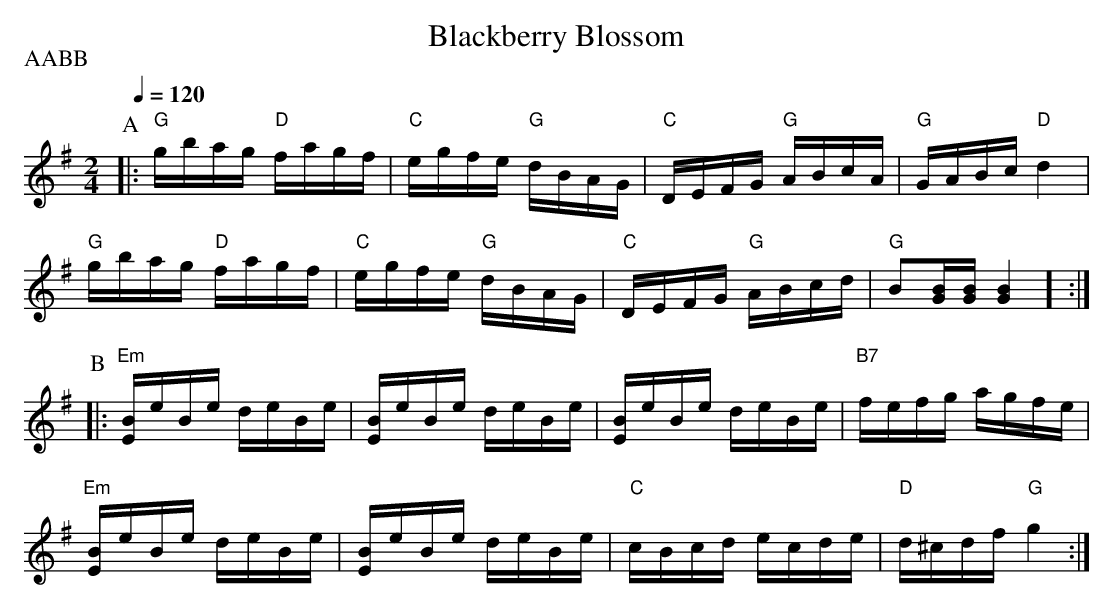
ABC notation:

X:1b
T:Blackberry Blossom
P:AABB
M:2/4
L:1/16
Q:1/4=120
K:G
P:A
 |:"G" gbag "D"fagf | "C"egfe "G"dBAG |"C"DEFG "G"ABcA |"G"GABc "D"d4|!
"G" gbag "D"fagf | "C"egfe "G"dBAG |"C"DEFG "G"ABcd |"G"B2[BG][BG] [B4G4
] :| !
P:B
 |:"Em" [BE]eBe deBe | [BE]eBe deBe |  [BE]eBe deBe | "B7"fefg agfe |!
"Em" [BE]eBe deBe | [BE]eBe deBe | "C"cBcd ecde | "D"d^cdf "G"g4 :|!
